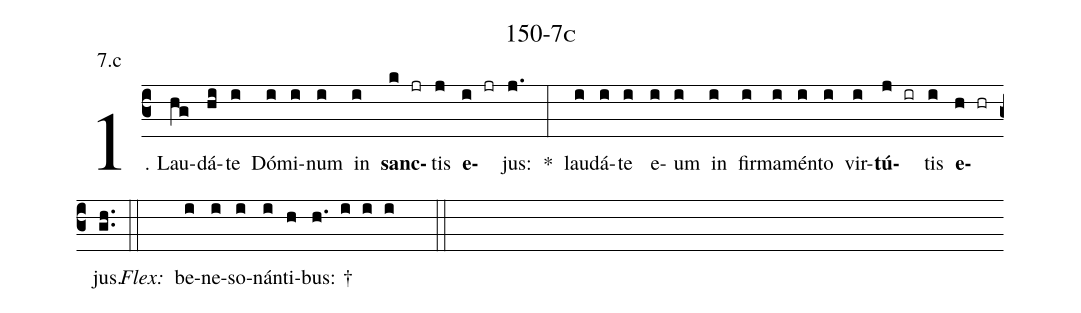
name: 150-7c;
annotation: 7.c;
%%
(c3)1. Lau(hg)dá(hi)te(i) Dó(i)mi(i)num(i) in(i) <b>sanc</b>(k jr)tis(j) <b>e</b>(i jr)jus:(j.) *(:) lau(i)dá(i)te(i) e(i)um(i) in(i) fir(i)ma(i)mén(i)to(i) vir(i)<b>tú</b>(j ir)tis(i) <b>e</b>(h hr)jus.(gh..) (::)
<i>Flex:</i>()  be(i)ne(i)so(i)nán(i)ti(h)bus: †(h. i i i  ::)
